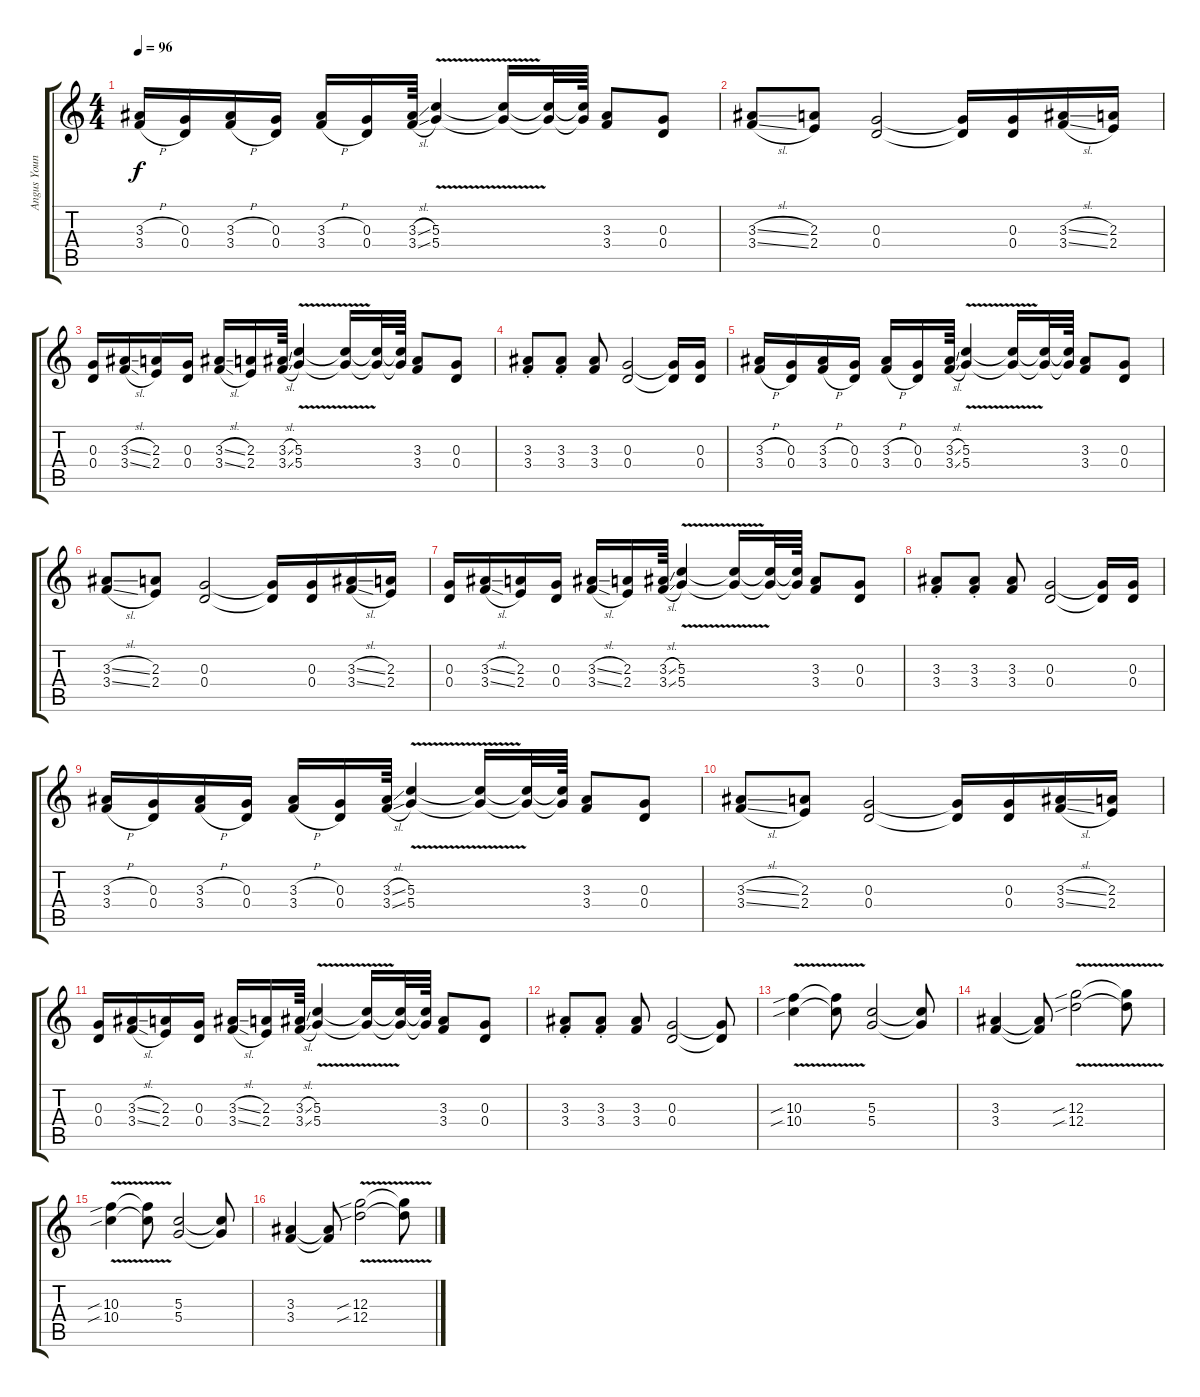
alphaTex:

\track ("Angus Young: Lead Guitar" "Angus Youn") {instrument overdrivenguitar}
\staff {score tabs}
\tuning (E4 B3 G3 D3 A2 E2) {hide}
\ts (4 4)
\tempo 96
\clef g2
\ks c
(3.3{h} 3.4{h}).16{dy f} (0.3 0.4).16 (3.3{h} 3.4{h}).16 (0.3 0.4).16 (3.3{h} 3.4{h}).16 (0.3 0.4).16 (3.3{sl} 3.4{sl}).64 (5.3{v} 5.4).4 (5.3{t} 5.4{t}).16 (5.3{t} 5.4{t}).32 (5.3{t} 5.4{t}).64 (3.3 3.4).8 (0.3 0.4).8 |
(3.3{sl} 3.4{sl}).8 (2.3 2.4).8 (0.3 0.4).2 (0.3{t} 0.4{t}).16 (0.3 0.4).16 (3.3{sl} 3.4{sl}).16 (2.3 2.4).16 |
(0.3 0.4).16 (3.3{sl} 3.4{sl}).16 (2.3 2.4).16 (0.3 0.4).16 (3.3{sl} 3.4{sl}).16 (2.3 2.4).16 (3.3{sl} 3.4{sl}).64 (5.3{v} 5.4).4 (5.3{t} 5.4{t}).16 (5.3{t} 5.4{t}).32 (5.3{t} 5.4{t}).64 (3.3 3.4).8 (0.3 0.4).8 |
(3.3{st} 3.4{st}).8 (3.3{st} 3.4{st}).8 (3.3 3.4).8 (0.3 0.4).2 (0.3{t} 0.4{t}).16 (0.3 0.4).16 |
(3.3{h} 3.4{h}).16 (0.3 0.4).16 (3.3{h} 3.4{h}).16 (0.3 0.4).16 (3.3{h} 3.4{h}).16 (0.3 0.4).16 (3.3{sl} 3.4{sl}).64 (5.3{v} 5.4).4 (5.3{t} 5.4{t}).16 (5.3{t} 5.4{t}).32 (5.3{t} 5.4{t}).64 (3.3 3.4).8 (0.3 0.4).8 |
(3.3{sl} 3.4{sl}).8 (2.3 2.4).8 (0.3 0.4).2 (0.3{t} 0.4{t}).16 (0.3 0.4).16 (3.3{sl} 3.4{sl}).16 (2.3 2.4).16 |
(0.3 0.4).16 (3.3{sl} 3.4{sl}).16 (2.3 2.4).16 (0.3 0.4).16 (3.3{sl} 3.4{sl}).16 (2.3 2.4).16 (3.3{sl} 3.4{sl}).64 (5.3{v} 5.4).4 (5.3{t} 5.4{t}).16 (5.3{t} 5.4{t}).32 (5.3{t} 5.4{t}).64 (3.3 3.4).8 (0.3 0.4).8 |
(3.3{st} 3.4{st}).8 (3.3{st} 3.4{st}).8 (3.3 3.4).8 (0.3 0.4).2 (0.3{t} 0.4{t}).16 (0.3 0.4).16 |
(3.3{h} 3.4{h}).16 (0.3 0.4).16 (3.3{h} 3.4{h}).16 (0.3 0.4).16 (3.3{h} 3.4{h}).16 (0.3 0.4).16 (3.3{sl} 3.4{sl}).64 (5.3{v} 5.4).4 (5.3{t} 5.4{t}).16 (5.3{t} 5.4{t}).32 (5.3{t} 5.4{t}).64 (3.3 3.4).8 (0.3 0.4).8 |
(3.3{sl} 3.4{sl}).8 (2.3 2.4).8 (0.3 0.4).2 (0.3{t} 0.4{t}).16 (0.3 0.4).16 (3.3{sl} 3.4{sl}).16 (2.3 2.4).16 |
(0.3 0.4).16 (3.3{sl} 3.4{sl}).16 (2.3 2.4).16 (0.3 0.4).16 (3.3{sl} 3.4{sl}).16 (2.3 2.4).16 (3.3{sl} 3.4{sl}).64 (5.3{v} 5.4).4 (5.3{t} 5.4{t}).16 (5.3{t} 5.4{t}).32 (5.3{t} 5.4{t}).64 (3.3 3.4).8 (0.3 0.4).8 |
(3.3{st} 3.4{st}).8 (3.3{st} 3.4{st}).8 (3.3 3.4).8 (0.3 0.4).2 (0.3{t} 0.4{t}).8 |
(10.3{v sib} 10.4{v sib}).4 (10.3{t} 10.4{t}).8 (5.3 5.4).2 (5.3{t} 5.4{t}).8 |
(3.3 3.4).4 (3.3{t} 3.4{t}).8 (12.3{v sib} 12.4{v sib}).2 (12.3{t} 12.4{t}).8 |
(10.3{v sib} 10.4{v sib}).4 (10.3{t} 10.4{t}).8 (5.3 5.4).2 (5.3{t} 5.4{t}).8 |
(3.3 3.4).4 (3.3{t} 3.4{t}).8 (12.3{v sib} 12.4{v sib}).2 (12.3{t} 12.4{t}).8
